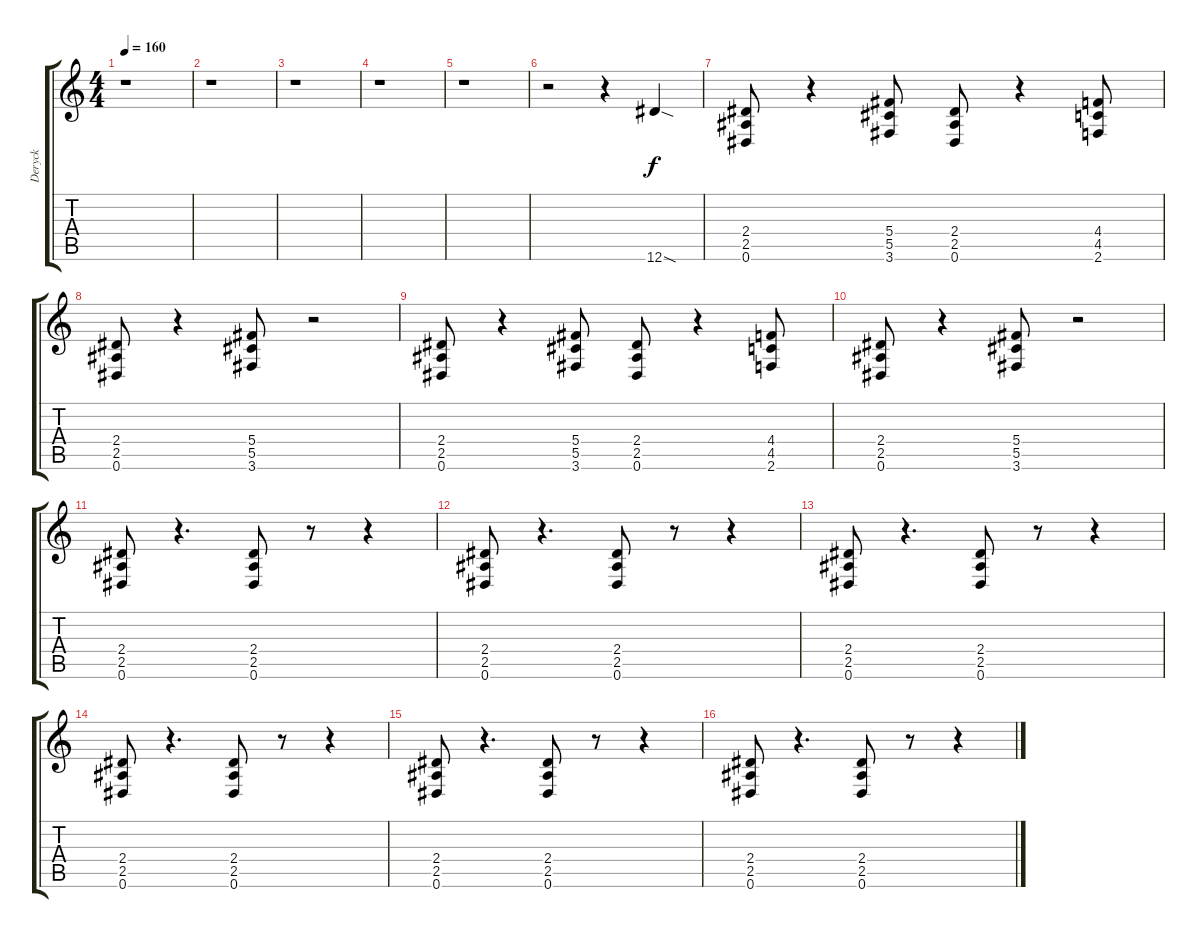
\track ("Deryck" "Deryck") {instrument distortionguitar}
\staff {score tabs}
\tuning (Eb4 Bb3 Gb3 Db3 Ab2 Eb2) {hide}
\ts (4 4)
\tempo 160
\clef g2
\ks c
r.1{dy f} |
r.1 |
r.1 |
r.1 |
r.1 |
r.2 r.4 12.6{sod}.4 |
(2.4 2.5 0.6).8 r.4 (5.4 5.5 3.6).8 (2.4 2.5 0.6).8 r.4 (4.4 4.5 2.6).8 |
(2.4 2.5 0.6).8 r.4 (5.4 5.5 3.6).8 r.2 |
(2.4 2.5 0.6).8 r.4 (5.4 5.5 3.6).8 (2.4 2.5 0.6).8 r.4 (4.4 4.5 2.6).8 |
(2.4 2.5 0.6).8 r.4 (5.4 5.5 3.6).8 r.2 |
(2.4 2.5 0.6).8 r.4{d} (2.4 2.5 0.6).8 r.8 r.4 |
(2.4 2.5 0.6).8 r.4{d} (2.4 2.5 0.6).8 r.8 r.4 |
(2.4 2.5 0.6).8 r.4{d} (2.4 2.5 0.6).8 r.8 r.4 |
(2.4 2.5 0.6).8 r.4{d} (2.4 2.5 0.6).8 r.8 r.4 |
(2.4 2.5 0.6).8 r.4{d} (2.4 2.5 0.6).8 r.8 r.4 |
(2.4 2.5 0.6).8 r.4{d} (2.4 2.5 0.6).8 r.8 r.4
